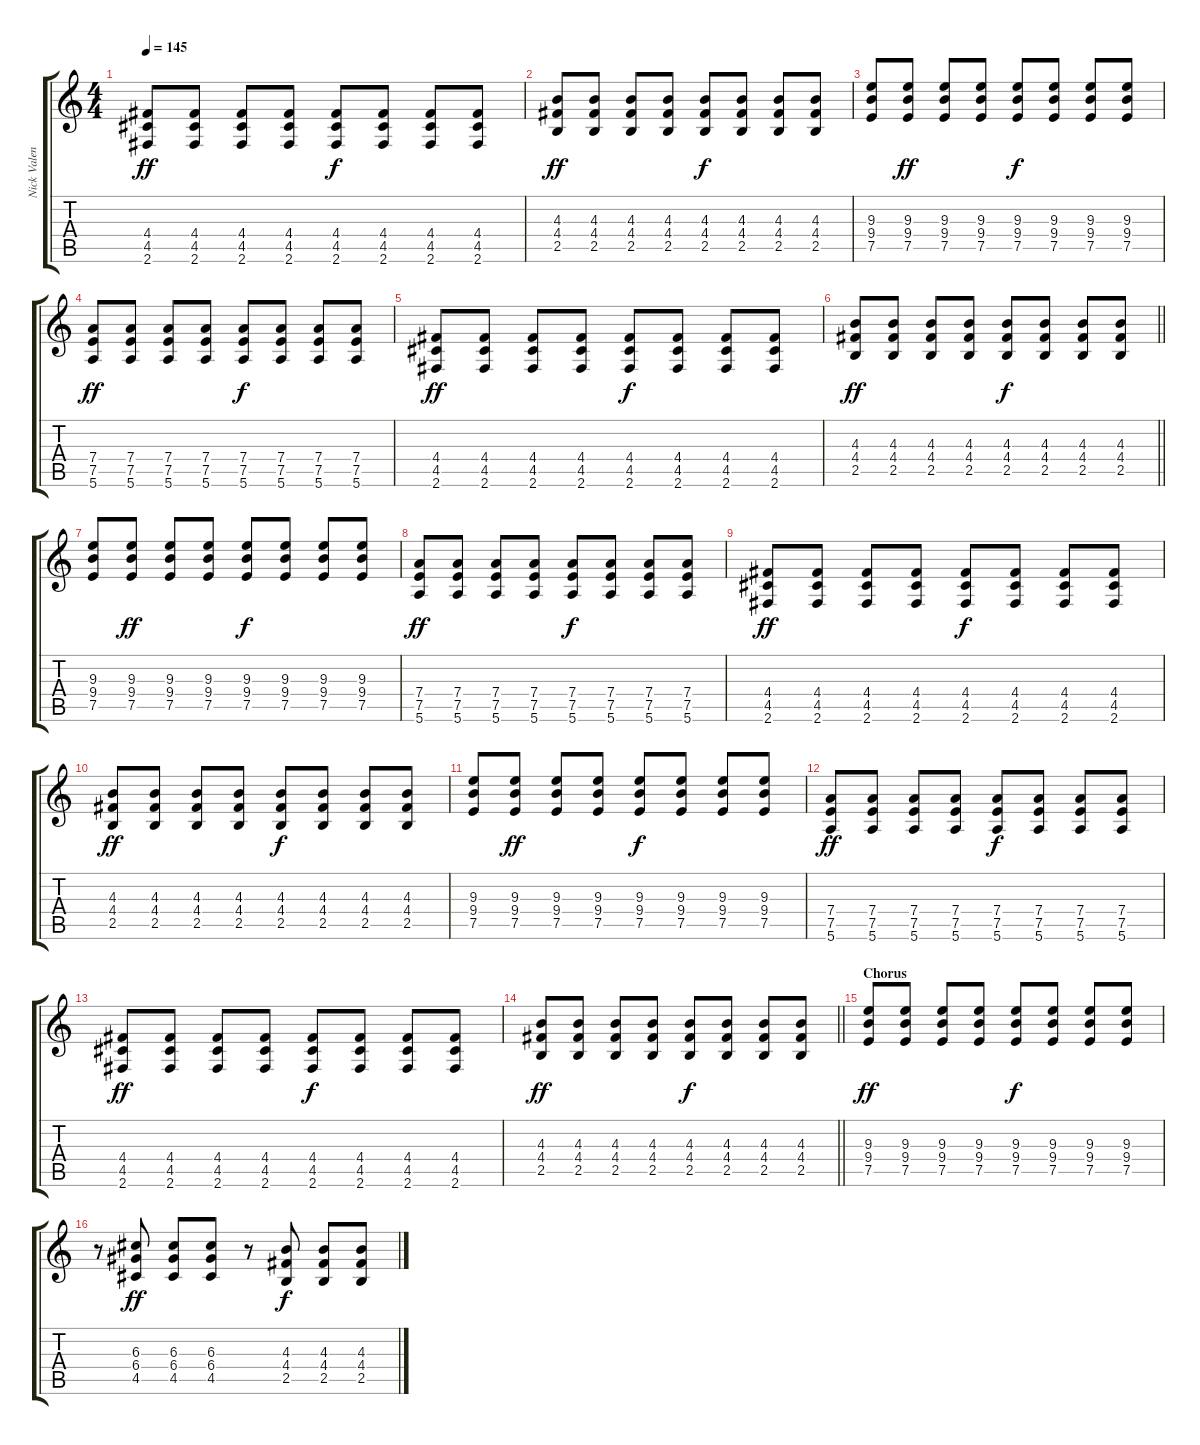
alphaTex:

\track ("Nick Valensi" "Nick Valen") {instrument overdrivenguitar}
\staff {score tabs}
\tuning (E4 B3 G3 D3 A2 E2) {hide}
\ts (4 4)
\tempo 145
\clef g2
\ks c
(4.4 4.5 2.6).8{dy ff} (4.4 4.5 2.6).8 (4.4 4.5 2.6).8 (4.4 4.5 2.6).8 (4.4 4.5 2.6).8{dy f} (4.4 4.5 2.6).8 (4.4 4.5 2.6).8 (4.4 4.5 2.6).8 |
(4.3 4.4 2.5).8{dy ff} (4.3 4.4 2.5).8 (4.3 4.4 2.5).8 (4.3 4.4 2.5).8 (4.3 4.4 2.5).8{dy f} (4.3 4.4 2.5).8 (4.3 4.4 2.5).8 (4.3 4.4 2.5).8 |
(9.3 9.4 7.5).8 (9.3 9.4 7.5).8{dy ff} (9.3 9.4 7.5).8 (9.3 9.4 7.5).8 (9.3 9.4 7.5).8{dy f} (9.3 9.4 7.5).8 (9.3 9.4 7.5).8 (9.3 9.4 7.5).8 |
(7.4 7.5 5.6).8{dy ff} (7.4 7.5 5.6).8 (7.4 7.5 5.6).8 (7.4 7.5 5.6).8 (7.4 7.5 5.6).8{dy f} (7.4 7.5 5.6).8 (7.4 7.5 5.6).8 (7.4 7.5 5.6).8 |
(4.4 4.5 2.6).8{dy ff} (4.4 4.5 2.6).8 (4.4 4.5 2.6).8 (4.4 4.5 2.6).8 (4.4 4.5 2.6).8{dy f} (4.4 4.5 2.6).8 (4.4 4.5 2.6).8 (4.4 4.5 2.6).8 |
\barLineRight lightlight
(4.3 4.4 2.5).8{dy ff} (4.3 4.4 2.5).8 (4.3 4.4 2.5).8 (4.3 4.4 2.5).8 (4.3 4.4 2.5).8{dy f} (4.3 4.4 2.5).8 (4.3 4.4 2.5).8 (4.3 4.4 2.5).8 |
(9.3 9.4 7.5).8 (9.3 9.4 7.5).8{dy ff} (9.3 9.4 7.5).8 (9.3 9.4 7.5).8 (9.3 9.4 7.5).8{dy f} (9.3 9.4 7.5).8 (9.3 9.4 7.5).8 (9.3 9.4 7.5).8 |
(7.4 7.5 5.6).8{dy ff} (7.4 7.5 5.6).8 (7.4 7.5 5.6).8 (7.4 7.5 5.6).8 (7.4 7.5 5.6).8{dy f} (7.4 7.5 5.6).8 (7.4 7.5 5.6).8 (7.4 7.5 5.6).8 |
(4.4 4.5 2.6).8{dy ff} (4.4 4.5 2.6).8 (4.4 4.5 2.6).8 (4.4 4.5 2.6).8 (4.4 4.5 2.6).8{dy f} (4.4 4.5 2.6).8 (4.4 4.5 2.6).8 (4.4 4.5 2.6).8 |
(4.3 4.4 2.5).8{dy ff} (4.3 4.4 2.5).8 (4.3 4.4 2.5).8 (4.3 4.4 2.5).8 (4.3 4.4 2.5).8{dy f} (4.3 4.4 2.5).8 (4.3 4.4 2.5).8 (4.3 4.4 2.5).8 |
(9.3 9.4 7.5).8 (9.3 9.4 7.5).8{dy ff} (9.3 9.4 7.5).8 (9.3 9.4 7.5).8 (9.3 9.4 7.5).8{dy f} (9.3 9.4 7.5).8 (9.3 9.4 7.5).8 (9.3 9.4 7.5).8 |
(7.4 7.5 5.6).8{dy ff} (7.4 7.5 5.6).8 (7.4 7.5 5.6).8 (7.4 7.5 5.6).8 (7.4 7.5 5.6).8{dy f} (7.4 7.5 5.6).8 (7.4 7.5 5.6).8 (7.4 7.5 5.6).8 |
(4.4 4.5 2.6).8{dy ff} (4.4 4.5 2.6).8 (4.4 4.5 2.6).8 (4.4 4.5 2.6).8 (4.4 4.5 2.6).8{dy f} (4.4 4.5 2.6).8 (4.4 4.5 2.6).8 (4.4 4.5 2.6).8 |
\barLineRight lightlight
(4.3 4.4 2.5).8{dy ff} (4.3 4.4 2.5).8 (4.3 4.4 2.5).8 (4.3 4.4 2.5).8 (4.3 4.4 2.5).8{dy f} (4.3 4.4 2.5).8 (4.3 4.4 2.5).8 (4.3 4.4 2.5).8 |
\section ("" "Chorus")
(9.3 9.4 7.5).8{dy ff} (9.3 9.4 7.5).8 (9.3 9.4 7.5).8 (9.3 9.4 7.5).8 (9.3 9.4 7.5).8{dy f} (9.3 9.4 7.5).8 (9.3 9.4 7.5).8 (9.3 9.4 7.5).8 |
r.8 (6.3 6.4 4.5).8{dy ff} (6.3 6.4 4.5).8 (6.3 6.4 4.5).8 r.8 (4.3 4.4 2.5).8{dy f} (4.3 4.4 2.5).8 (4.3 4.4 2.5).8
